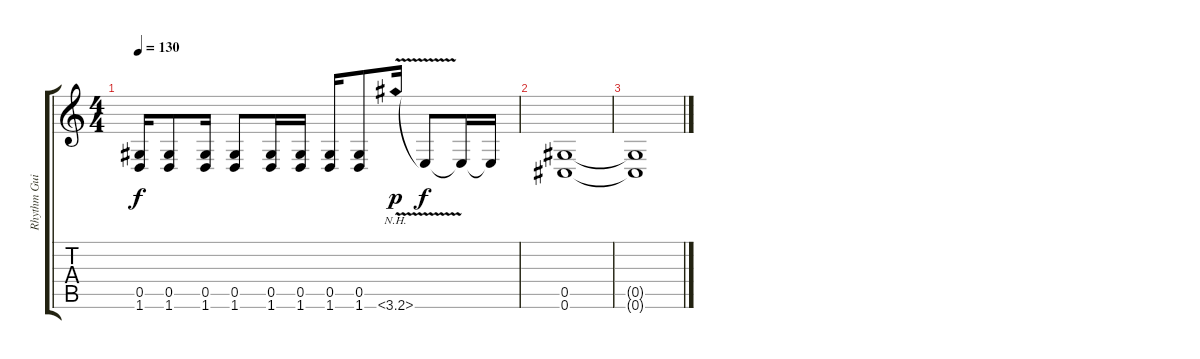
\track ("Rhythm Guitar - Johnny Franck" "Rhythm Gui") {instrument distortionguitar}
\staff {score tabs}
\tuning (Eb4 Bb3 Gb3 Db3 Ab2 Db2) {hide}
\ts (4 4)
\tempo 130
\clef g2
\ks c
(0.5 1.6).16{dy f} (0.5 1.6).8 (0.5 1.6).16 (0.5 1.6).8 (0.5 1.6).16 (0.5 1.6).16 (0.5 1.6).16 (0.5 1.6).8 3.6{nh v}.16{dy p} 3.6{t}.8{dy f} 3.6{t}.16 3.6{t}.16 |
(0.5 0.6).1 |
(0.5{t} 0.6{t}).1
